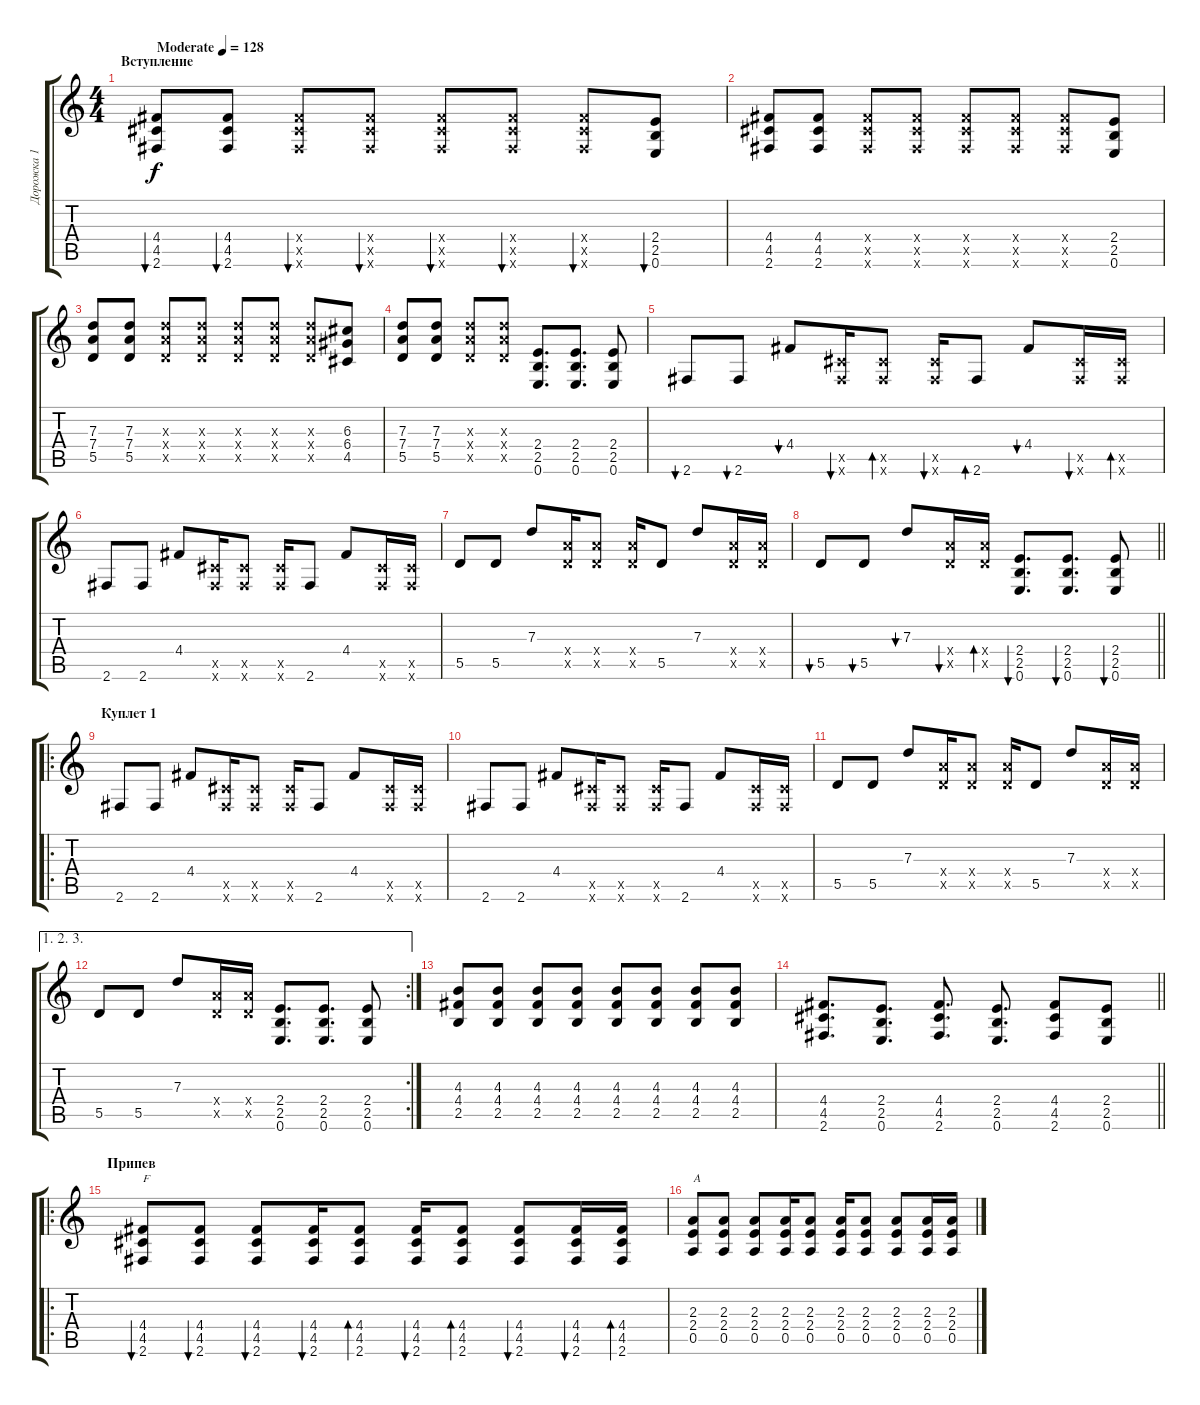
\track ("Дорожка 1" "Дорожка 1") {instrument acousticguitarsteel}
\staff {score tabs}
\tuning (E4 B3 G3 D3 A2 E2) {hide}
\ts (4 4)
\section ("" "Вступление")
\tempo (128 "Moderate")
\clef g2
\ks c
(4.4 4.5 2.6).8{bu 60 dy f instrument acousticguitarsteel} (4.4 4.5 2.6).8{bu 60} (4.4{x} 4.5{x} 2.6{x}).8{bu 60} (4.4{x} 4.5{x} 2.6{x}).8{bu 60} (4.4{x} 4.5{x} 2.6{x}).8{bu 60} (4.4{x} 4.5{x} 2.6{x}).8{bu 60} (4.4{x} 4.5{x} 2.6{x}).8{bu 60} (2.4 2.5 0.6).8{bu 60} |
(4.4 4.5 2.6).8 (4.4 4.5 2.6).8 (4.4{x} 4.5{x} 2.6{x}).8 (4.4{x} 4.5{x} 2.6{x}).8 (4.4{x} 4.5{x} 2.6{x}).8 (4.4{x} 4.5{x} 2.6{x}).8 (4.4{x} 4.5{x} 2.6{x}).8 (2.4 2.5 0.6).8 |
(7.3 7.4 5.5).8 (7.3 7.4 5.5).8 (7.3{x} 7.4{x} 5.5{x}).8 (7.3{x} 7.4{x} 5.5{x}).8 (7.3{x} 7.4{x} 5.5{x}).8 (7.3{x} 7.4{x} 5.5{x}).8 (7.3{x} 7.4{x} 5.5{x}).8 (6.3 6.4 4.5).8 |
(7.3 7.4 5.5).8 (7.3 7.4 5.5).8 (7.3{x} 7.4{x} 5.5{x}).8 (7.3{x} 7.4{x} 5.5{x}).8 (2.4 2.5 0.6).8{d} (2.4 2.5 0.6).8{d} (2.4 2.5 0.6).8 |
2.6.8{bu 60} 2.6.8{bu 60} 4.4.8{bu 60} (4.5{x} 2.6{x}).16{bu 60} (4.5{x} 2.6{x}).8{bd 60} (4.5{x} 2.6{x}).16{bu 60} 2.6.8{bd 60} 4.4.8{bu 60} (4.5{x} 2.6{x}).16{bu 60} (4.5{x} 2.6{x}).16{bd 60} |
2.6.8 2.6.8 4.4.8 (4.5{x} 2.6{x}).16 (4.5{x} 2.6{x}).8 (4.5{x} 2.6{x}).16 2.6.8 4.4.8 (4.5{x} 2.6{x}).16 (4.5{x} 2.6{x}).16 |
5.5.8 5.5.8 7.3.8 (7.4{x} 5.5{x}).16 (7.4{x} 5.5{x}).8 (7.4{x} 5.5{x}).16 5.5.8 7.3.8 (7.4{x} 5.5{x}).16 (7.4{x} 5.5{x}).16 |
\barLineRight lightlight
5.5.8{bu 60} 5.5.8{bu 60} 7.3.8{bu 60} (7.4{x} 5.5{x}).16{bu 60} (7.4{x} 5.5{x}).16{bd 60} (2.4 2.5 0.6).8{d bu 60} (2.4 2.5 0.6).8{d bu 60} (2.4 2.5 0.6).8{bu 60} |
\ro
\section ("" "Куплет 1")
2.6.8 2.6.8 4.4.8 (4.5{x} 2.6{x}).16 (4.5{x} 2.6{x}).8 (4.5{x} 2.6{x}).16 2.6.8 4.4.8 (4.5{x} 2.6{x}).16 (4.5{x} 2.6{x}).16 |
2.6.8 2.6.8 4.4.8 (4.5{x} 2.6{x}).16 (4.5{x} 2.6{x}).8 (4.5{x} 2.6{x}).16 2.6.8 4.4.8 (4.5{x} 2.6{x}).16 (4.5{x} 2.6{x}).16 |
5.5.8 5.5.8 7.3.8 (7.4{x} 5.5{x}).16 (7.4{x} 5.5{x}).8 (7.4{x} 5.5{x}).16 5.5.8 7.3.8 (7.4{x} 5.5{x}).16 (7.4{x} 5.5{x}).16 |
\ae (1 2 3)
\rc 2
5.5.8 5.5.8 7.3.8 (7.4{x} 5.5{x}).16 (7.4{x} 5.5{x}).16 (2.4 2.5 0.6).8{d} (2.4 2.5 0.6).8{d} (2.4 2.5 0.6).8 |
(4.3 4.4 2.5).8 (4.3 4.4 2.5).8 (4.3 4.4 2.5).8 (4.3 4.4 2.5).8 (4.3 4.4 2.5).8 (4.3 4.4 2.5).8 (4.3 4.4 2.5).8 (4.3 4.4 2.5).8 |
\barLineRight lightlight
(4.4 4.5 2.6).8{d} (2.4 2.5 0.6).8{d} (4.4 4.5 2.6).8{d} (2.4 2.5 0.6).8{d} (4.4 4.5 2.6).8 (2.4 2.5 0.6).8 |
\ro
\section ("" "Припев")
(4.4 4.5 2.6).8{bu 60 txt "F"} (4.4 4.5 2.6).8{bu 60} (4.4 4.5 2.6).8{bu 60} (4.4 4.5 2.6).16{bu 60} (4.4 4.5 2.6).8{bd 60} (4.4 4.5 2.6).16{bu 60} (4.4 4.5 2.6).8{bd 60} (4.4 4.5 2.6).8{bu 60} (4.4 4.5 2.6).16{bu 60} (4.4 4.5 2.6).16{bd 60} |
(2.3 2.4 0.5).8{txt "A"} (2.3 2.4 0.5).8 (2.3 2.4 0.5).8 (2.3 2.4 0.5).16 (2.3 2.4 0.5).8 (2.3 2.4 0.5).16 (2.3 2.4 0.5).8 (2.3 2.4 0.5).8 (2.3 2.4 0.5).16 (2.3 2.4 0.5).16
